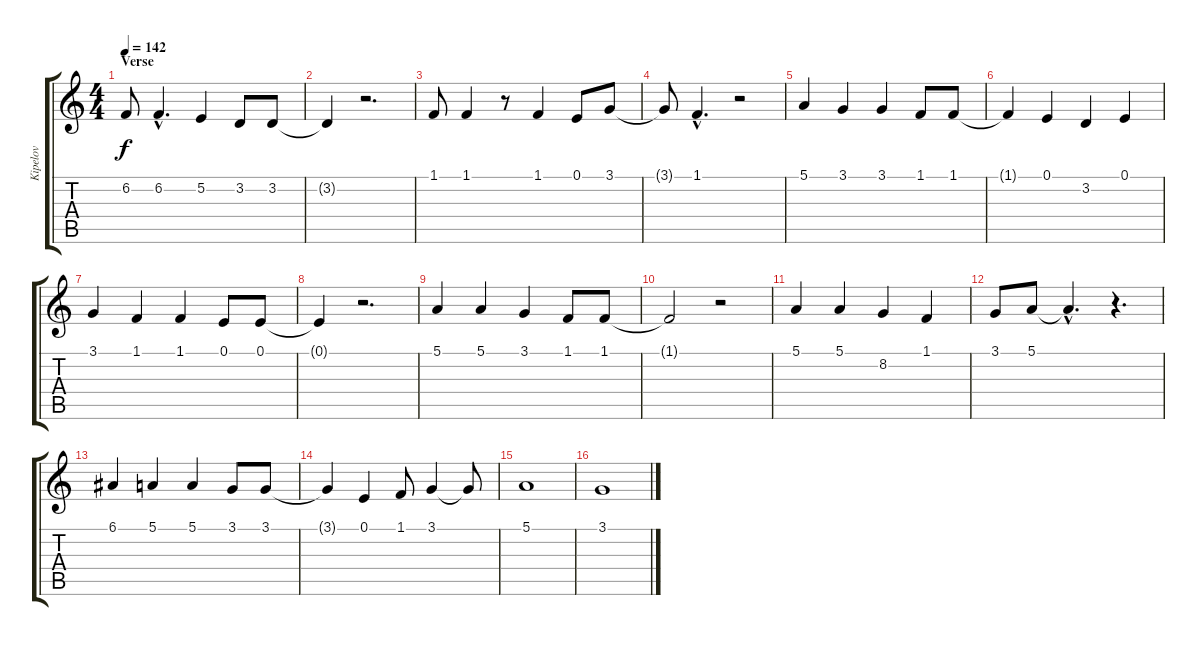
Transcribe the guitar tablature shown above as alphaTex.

\track ("Kipelov" "Kipelov") {instrument tenorsax}
\staff {score tabs}
\tuning (E4 B3 G3 D3 A2 E2) {hide}
\ts (4 4)
\section ("" "Verse")
\tempo 142
\clef g2
\ks c
6.2.8{dy f} 6.2{hac}.4{d} 5.2.4 3.2.8 3.2.8 |
3.2{t}.4 r.2{d} |
1.1.8 1.1.4 r.8 1.1.4 0.1.8 3.1.8 |
3.1{t}.8 1.1{hac}.4{d} r.2 |
5.1.4 3.1.4 3.1.4 1.1.8 1.1.8 |
1.1{t}.4 0.1.4 3.2.4 0.1.4 |
3.1.4 1.1.4 1.1.4 0.1.8 0.1.8 |
0.1{t}.4 r.2{d} |
5.1.4 5.1.4 3.1.4 1.1.8 1.1.8 |
1.1{t}.2 r.2 |
5.1.4 5.1.4 8.2.4 1.1.4 |
3.1.8 5.1.8 5.1{hac t}.4{d} r.4{d} |
6.1.4 5.1.4 5.1.4 3.1.8 3.1.8 |
3.1{t}.4 0.1.4 1.1.8 3.1.4 3.1{t}.8 |
5.1.1 |
3.1.1
